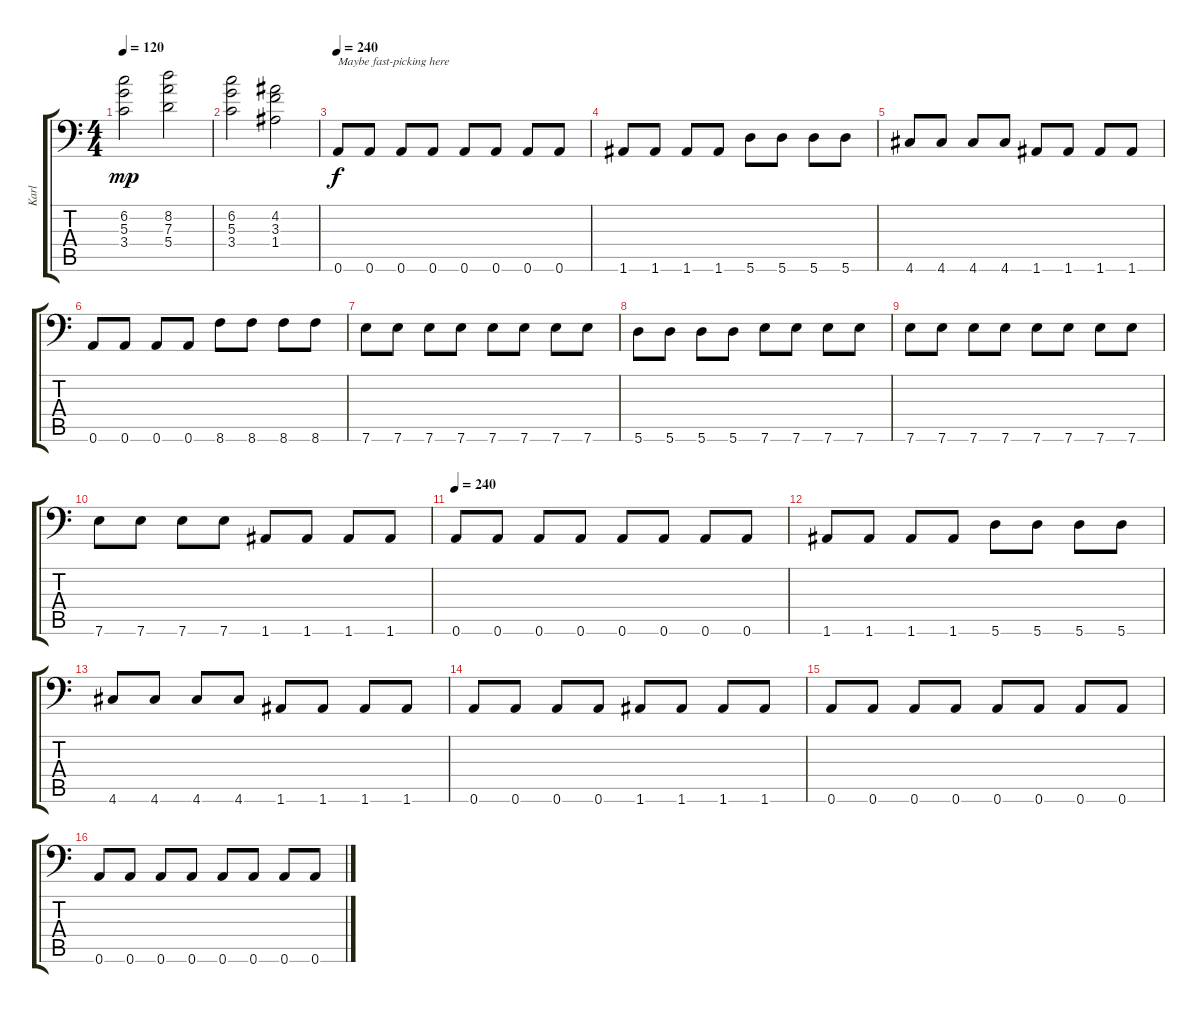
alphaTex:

\track ("Karl" "Karl") {instrument distortionguitar}
\staff {score tabs}
\tuning (B3 Gb3 D3 A2 E2 A1) {hide}
\ts (4 4)
\tempo 120
\clef f4
\ks c
(6.2 5.3 3.4).2{dy mp} (8.2 7.3 5.4).2 |
(6.2 5.3 3.4).2 (4.2 3.3 1.4).2 |
\tempo 240
0.6.8{txt "Maybe fast-picking here" dy f} 0.6.8 0.6.8 0.6.8 0.6.8 0.6.8 0.6.8 0.6.8 |
1.6.8 1.6.8 1.6.8 1.6.8 5.6.8 5.6.8 5.6.8 5.6.8 |
4.6.8 4.6.8 4.6.8 4.6.8 1.6.8 1.6.8 1.6.8 1.6.8 |
0.6.8 0.6.8 0.6.8 0.6.8 8.6.8 8.6.8 8.6.8 8.6.8 |
7.6.8 7.6.8 7.6.8 7.6.8 7.6.8 7.6.8 7.6.8 7.6.8 |
5.6.8 5.6.8 5.6.8 5.6.8 7.6.8 7.6.8 7.6.8 7.6.8 |
7.6.8 7.6.8 7.6.8 7.6.8 7.6.8 7.6.8 7.6.8 7.6.8 |
7.6.8 7.6.8 7.6.8 7.6.8 1.6.8 1.6.8 1.6.8 1.6.8 |
\tempo 240
0.6.8 0.6.8 0.6.8 0.6.8 0.6.8 0.6.8 0.6.8 0.6.8 |
1.6.8 1.6.8 1.6.8 1.6.8 5.6.8 5.6.8 5.6.8 5.6.8 |
4.6.8 4.6.8 4.6.8 4.6.8 1.6.8 1.6.8 1.6.8 1.6.8 |
0.6.8 0.6.8 0.6.8 0.6.8 1.6.8 1.6.8 1.6.8 1.6.8 |
0.6.8 0.6.8 0.6.8 0.6.8 0.6.8 0.6.8 0.6.8 0.6.8 |
0.6.8 0.6.8 0.6.8 0.6.8 0.6.8 0.6.8 0.6.8 0.6.8
